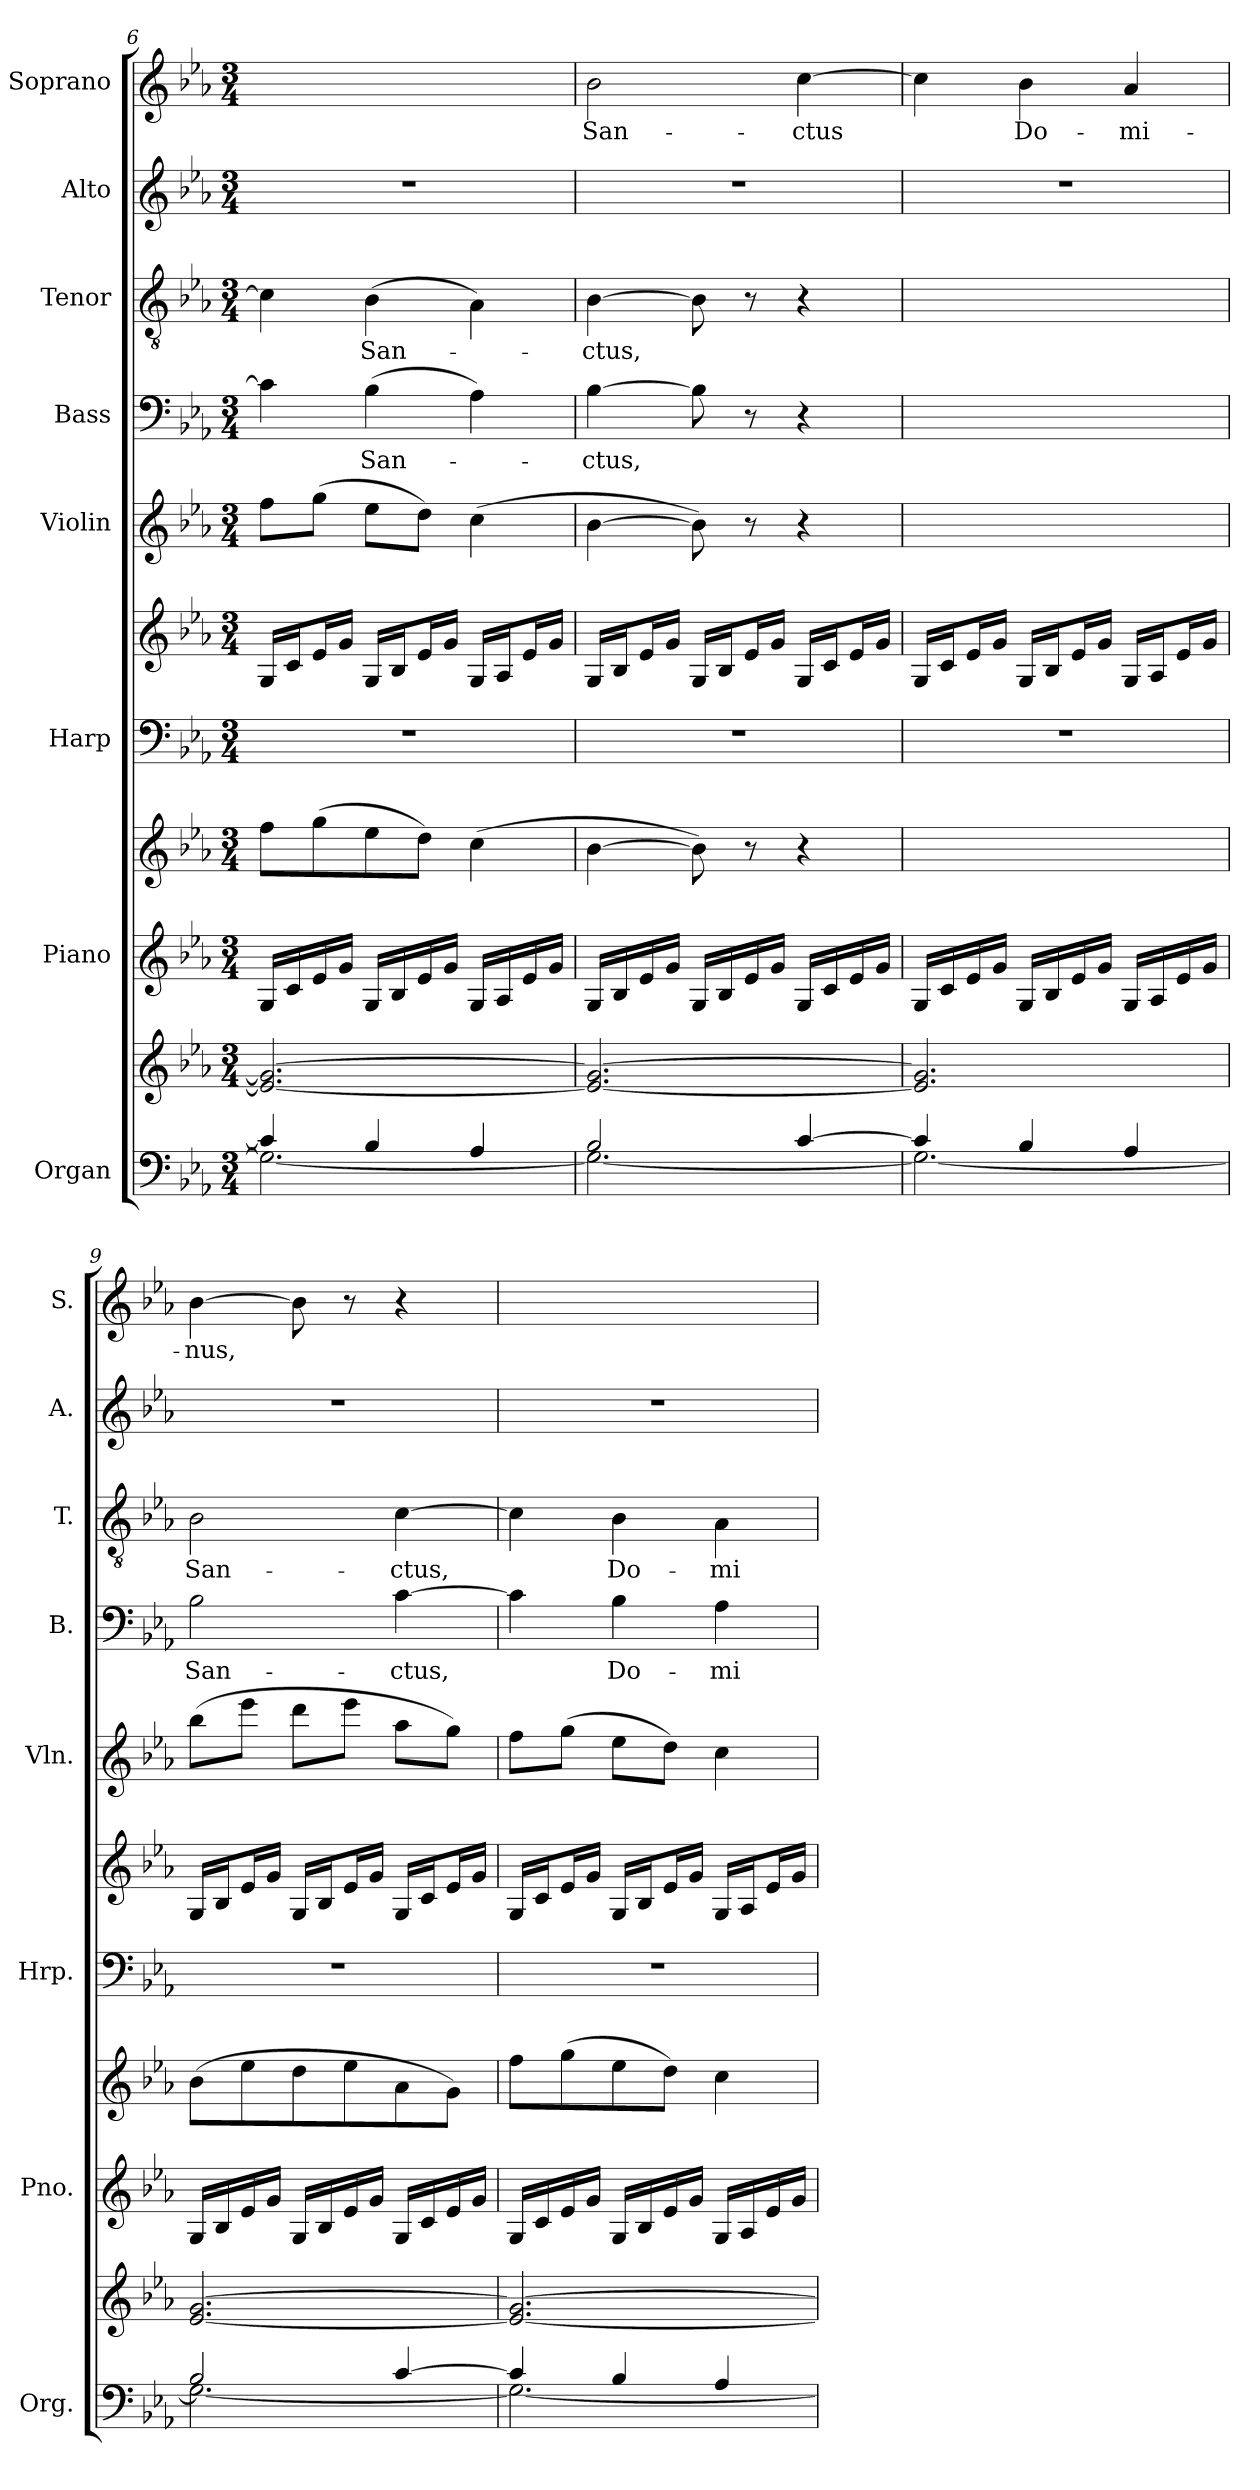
**kern	**kern	**kern	**kern	**kern	**kern	**kern	**kern	**text	**kern	**text	**kern	**kern	**text
*part8	*part8	*part7	*part7	*part6	*part6	*part5	*part4	*part4	*part3	*part3	*part2	*part1	*part1
*staff11	*staff10	*staff9	*staff8	*staff7	*staff6	*staff5	*staff4	*staff4	*staff3	*staff3	*staff2	*staff1	*staff1
*I"Organ	*	*I"Piano	*	*I"Harp	*	*I"Violin	*I"Bass	*	*I"Tenor	*	*I"Alto	*I"Soprano	*
*I'Org.	*	*I'Pno.	*	*I'Hrp.	*	*I'Vln.	*I'B.	*	*I'T.	*	*I'A.	*I'S.	*
*clefF4	*clefG2	*clefG2	*clefG2	*clefF4	*clefG2	*clefG2	*clefF4	*	*clefGv2	*	*clefG2	*clefG2	*
*k[b-e-a-]	*k[b-e-a-]	*k[b-e-a-]	*k[b-e-a-]	*k[b-e-a-]	*k[b-e-a-]	*k[b-e-a-]	*k[b-e-a-]	*	*k[b-e-a-]	*	*k[b-e-a-]	*k[b-e-a-]	*
*M3/4	*M3/4	*M3/4	*M3/4	*M3/4	*M3/4	*M3/4	*M3/4	*	*M3/4	*	*M3/4	*M3/4	*
=6	=6	=6	=6	=6	=6	=6	=6	=6	=6	=6	=6	=6	=6
*^	*	*	*	*	*	*	*	*	*	*	*	*	*
4c/]	2.G\_	2.e-/_ 2.g/_	16G/LL	8ff\L	2.r	16G/LL	8ff\L	4c\]	.	4c\]	.	2.r	2.ryy	.
.	.	.	16c/	.	.	16c/J	.	.	.	.	.	.	.	.
.	.	.	16e-/	(>8gg\	.	16e-/L	(>8gg\J	.	.	.	.	.	.	.
.	.	.	16g/JJ	.	.	16g/JJ	.	.	.	.	.	.	.	.
!	!	!	!	!	!	!	!	!	!LO:LY:b:color=#7F7F7F	!	!LO:LY:b:color=#0000FF	!	!	!
4B-/	.	.	16G/LL	8ee-\	.	16G/LL	8ee-\L	(>4B-\	-San-	(>4B-\	-San-	.	.	.
.	.	.	16B-/	.	.	16B-/J	.	.	.	.	.	.	.	.
.	.	.	16e-/	8dd\J)	.	16e-/L	8dd\J)	.	.	.	.	.	.	.
.	.	.	16g/JJ	.	.	16g/JJ	.	.	.	.	.	.	.	.
4A-/	.	.	16G/LL	(>4cc\	.	16G/LL	(>4cc\	4A-\)	.	4A-\)	.	.	.	.
.	.	.	16A-/	.	.	16A-/J	.	.	.	.	.	.	.	.
.	.	.	16e-/	.	.	16e-/L	.	.	.	.	.	.	.	.
.	.	.	16g/JJ	.	.	16g/JJ	.	.	.	.	.	.	.	.
!!LO:PB:g=z
=7	=7	=7	=7	=7	=7	=7	=7	=7	=7	=7	=7	=7	=7	=7
!	!	!	!	!	!	!	!	!	!LO:LY:b:color=#7F7F7F	!	!LO:LY:b:color=#0000FF	!	!	!LO:LY:b:color=#108040
2B-/	2.G\_	2.e-/_ 2.g/_	16G/LL	[4b-\	2.r	16G/LL	[4b-\	[4B-\	-ctus,	[4B-\	-ctus,	2.r	2b-\	San-
.	.	.	16B-/	.	.	16B-/J	.	.	.	.	.	.	.	.
.	.	.	16e-/	.	.	16e-/L	.	.	.	.	.	.	.	.
.	.	.	16g/JJ	.	.	16g/JJ	.	.	.	.	.	.	.	.
.	.	.	16G/LL	8b-\])	.	16G/LL	8b-\])	8B-\]	.	8B-\]	.	.	.	.
.	.	.	16B-/	.	.	16B-/J	.	.	.	.	.	.	.	.
.	.	.	16e-/	8r	.	16e-/L	8r	8r	.	8r	.	.	.	.
.	.	.	16g/JJ	.	.	16g/JJ	.	.	.	.	.	.	.	.
!	!	!	!	!	!	!	!	!	!	!	!	!	!	!LO:LY:b:color=#108040
[4c/	.	.	16G/LL	4r	.	16G/LL	4r	4r	.	4r	.	.	[4cc\	-ctus
.	.	.	16c/	.	.	16c/J	.	.	.	.	.	.	.	.
.	.	.	16e-/	.	.	16e-/L	.	.	.	.	.	.	.	.
.	.	.	16g/JJ	.	.	16g/JJ	.	.	.	.	.	.	.	.
=8	=8	=8	=8	=8	=8	=8	=8	=8	=8	=8	=8	=8	=8	=8
4c/]	2.G\_	2.e-/] 2.g/]	16G/LL	2.ryy	2.r	16G/LL	2.ryy	2.ryy	.	2.ryy	.	2.r	4cc\]	.
.	.	.	16c/	.	.	16c/J	.	.	.	.	.	.	.	.
.	.	.	16e-/	.	.	16e-/L	.	.	.	.	.	.	.	.
.	.	.	16g/JJ	.	.	16g/JJ	.	.	.	.	.	.	.	.
!	!	!	!	!	!	!	!	!	!	!	!	!	!	!LO:LY:b:color=#108040
4B-/	.	.	16G/LL	.	.	16G/LL	.	.	.	.	.	.	4b-\	Do-
.	.	.	16B-/	.	.	16B-/J	.	.	.	.	.	.	.	.
.	.	.	16e-/	.	.	16e-/L	.	.	.	.	.	.	.	.
.	.	.	16g/JJ	.	.	16g/JJ	.	.	.	.	.	.	.	.
!	!	!	!	!	!	!	!	!	!	!	!	!	!	!LO:LY:b:color=#108040
4A-/	.	.	16G/LL	.	.	16G/LL	.	.	.	.	.	.	4a-/	-mi-
.	.	.	16A-/	.	.	16A-/J	.	.	.	.	.	.	.	.
.	.	.	16e-/	.	.	16e-/L	.	.	.	.	.	.	.	.
.	.	.	16g/JJ	.	.	16g/JJ	.	.	.	.	.	.	.	.
=9	=9	=9	=9	=9	=9	=9	=9	=9	=9	=9	=9	=9	=9	=9
!	!	!	!	!	!	!	!	!	!LO:LY:b:color=#7F7F7F	!	!LO:LY:b:color=#0000FF	!	!	!LO:LY:b:color=#108040
2B-/	2.G\_	[2.e-/ [2.g/	16G/LL	(>8b-\L	2.r	16G/LL	(>8bb-\L	2B-\	San-	2B-\	San-	2.r	[4b-\	-nus,
.	.	.	16B-/	.	.	16B-/J	.	.	.	.	.	.	.	.
.	.	.	16e-/	8ee-\	.	16e-/L	8eee-\J	.	.	.	.	.	.	.
.	.	.	16g/JJ	.	.	16g/JJ	.	.	.	.	.	.	.	.
.	.	.	16G/LL	8dd\	.	16G/LL	8ddd\L	.	.	.	.	.	8b-\]	.
.	.	.	16B-/	.	.	16B-/J	.	.	.	.	.	.	.	.
.	.	.	16e-/	8ee-\	.	16e-/L	8eee-\J	.	.	.	.	.	8r	.
.	.	.	16g/JJ	.	.	16g/JJ	.	.	.	.	.	.	.	.
!	!	!	!	!	!	!	!	!	!LO:LY:b:color=#7F7F7F	!	!LO:LY:b:color=#0000FF	!	!	!
[4c/	.	.	16G/LL	8a-\	.	16G/LL	8aa-\L	[4c\	-ctus,	[4c\	-ctus,	.	4r	.
.	.	.	16c/	.	.	16c/J	.	.	.	.	.	.	.	.
.	.	.	16e-/	8g\J)	.	16e-/L	8gg\J)	.	.	.	.	.	.	.
.	.	.	16g/JJ	.	.	16g/JJ	.	.	.	.	.	.	.	.
!!LO:PB:g=z
=10	=10	=10	=10	=10	=10	=10	=10	=10	=10	=10	=10	=10	=10	=10
4c/]	2.G\_	2.e-/_ 2.g/_	16G/LL	8ff\L	2.r	16G/LL	8ff\L	4c\]	.	4c\]	.	2.r	2.ryy	.
.	.	.	16c/	.	.	16c/J	.	.	.	.	.	.	.	.
.	.	.	16e-/	(>8gg\	.	16e-/L	(>8gg\J	.	.	.	.	.	.	.
.	.	.	16g/JJ	.	.	16g/JJ	.	.	.	.	.	.	.	.
!	!	!	!	!	!	!	!	!	!LO:LY:b:color=#7F7F7F	!	!LO:LY:b:color=#0000FF	!	!	!
4B-/	.	.	16G/LL	8ee-\	.	16G/LL	8ee-\L	4B-\	Do-	4B-\	Do-	.	.	.
.	.	.	16B-/	.	.	16B-/J	.	.	.	.	.	.	.	.
.	.	.	16e-/	8dd\J)	.	16e-/L	8dd\J)	.	.	.	.	.	.	.
.	.	.	16g/JJ	.	.	16g/JJ	.	.	.	.	.	.	.	.
!	!	!	!	!	!	!	!	!	!LO:LY:b:color=#7F7F7F	!	!LO:LY:b:color=#0000FF	!	!	!
4A-/	.	.	16G/LL	4cc\	.	16G/LL	4cc\	4A-\	-mi-	4A-\	-mi-	.	.	.
.	.	.	16A-/	.	.	16A-/J	.	.	.	.	.	.	.	.
.	.	.	16e-/	.	.	16e-/L	.	.	.	.	.	.	.	.
.	.	.	16g/JJ	.	.	16g/JJ	.	.	.	.	.	.	.	.
*v	*v	*	*	*	*	*	*	*	*	*	*	*	*	*
=	=	=	=	=	=	=	=	=	=	=	=	=	=
*-	*-	*-	*-	*-	*-	*-	*-	*-	*-	*-	*-	*-	*-
